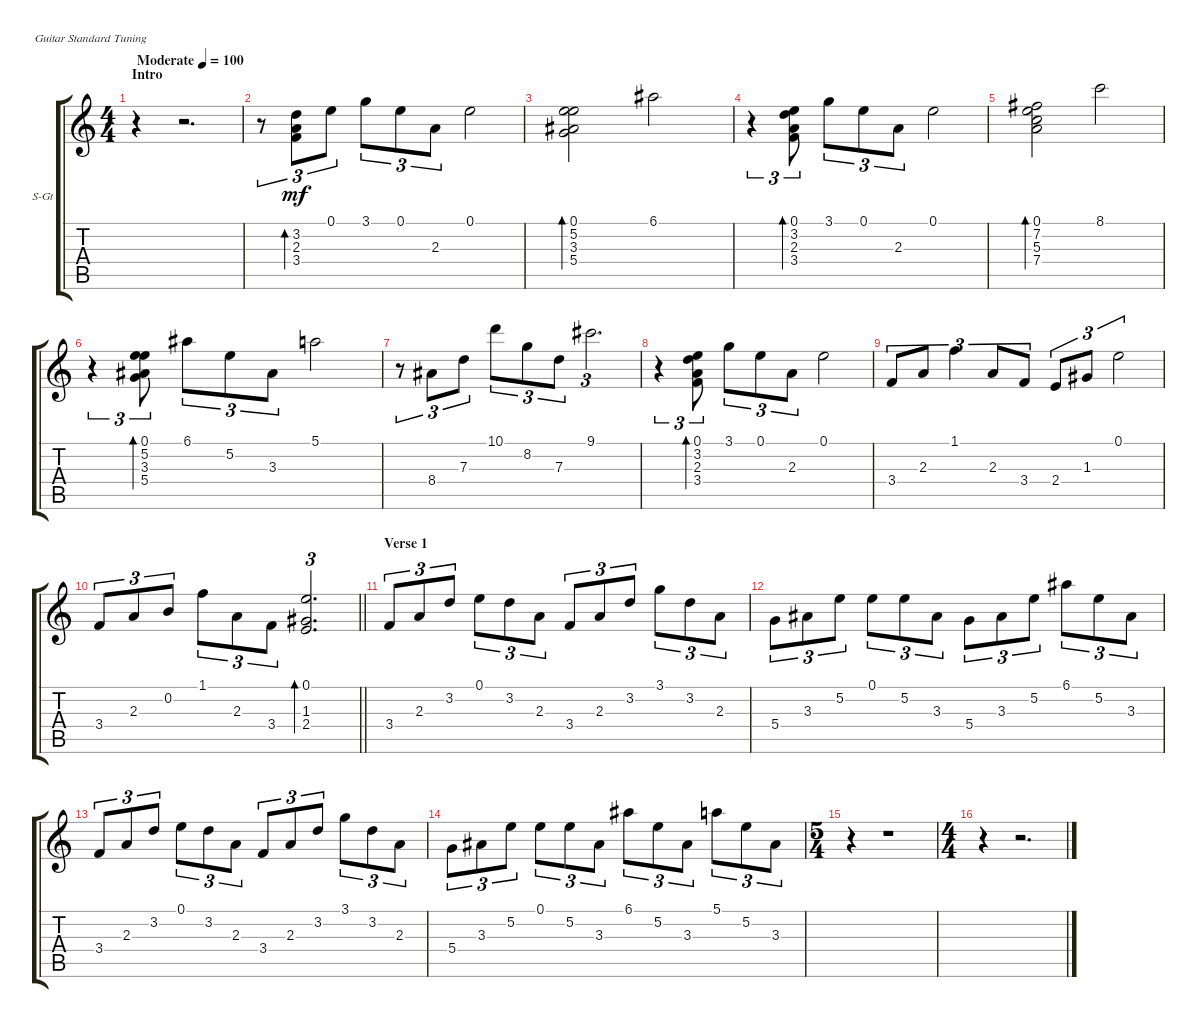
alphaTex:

\bracketExtendMode groupsimilarinstruments
\firstSystemTrackNameOrientation horizontal
\otherSystemsTrackNameOrientation horizontal
\track ("guitar clean (Artur Potemkin)" "S-Gt") {instrument acousticguitarsteel}
\staff {score tabs}
\tuning (E4 B3 G3 D3 A2 E2)
\ts (4 4)
\beaming (8 2 2 2 2)
\section ("" "Intro")
\tempo (100 "Moderate")
\clef g2
\ks aminor
r.4{dy mf instrument acousticguitarsteel} r.2{d} |
r.8{tu (3 2)} (3.4 2.3 3.2).8{tu (3 2) bd 120} 0.1.8{tu (3 2)} 3.1.8{tu (3 2)} 0.1.8{tu (3 2)} 2.3.8{tu (3 2)} 0.1.2 |
(5.4 3.3 5.2 0.1).2{bd 234} 6.1.2 |
r.4{tu (3 2)} (3.4 2.3 3.2 0.1).8{tu (3 2) bd 60} 3.1.8{tu (3 2)} 0.1.8{tu (3 2)} 2.3.8{tu (3 2)} 0.1.2 |
(7.4 5.3 7.2 0.1).2{bd 231} 8.1.2 |
r.4{tu (3 2)} (5.4 3.3 5.2 0.1).8{tu (3 2) bd 60} 6.1.8{tu (3 2)} 5.2.8{tu (3 2)} 3.3.8{tu (3 2)} 5.1.2 |
r.8{tu (3 2)} 8.4.8{tu (3 2)} 7.3.8{tu (3 2)} 10.1.8{tu (3 2)} 8.2.8{tu (3 2)} 7.3.8{tu (3 2)} 9.1.2{d tu (3 2)} |
r.4{tu (3 2)} (3.4 2.3 3.2 0.1).8{tu (3 2) bd 60} 3.1.8{tu (3 2)} 0.1.8{tu (3 2)} 2.3.8{tu (3 2)} 0.1.2 |
3.4.8{tu (3 2)} 2.3.8{tu (3 2)} 1.1.4{tu (3 2)} 2.3.8{tu (3 2)} 3.4.8{tu (3 2)} 2.4.8{tu (3 2)} 1.3.8{tu (3 2)} 0.1.2{tu (3 2)} |
\barLineRight lightlight
3.4.8{tu (3 2)} 2.3.8{tu (3 2)} 0.2.8{tu (3 2)} 1.1.8{tu (3 2)} 2.3.8{tu (3 2)} 3.4.8{tu (3 2)} (1.3 2.4 0.1).2{d tu (3 2) bd 237} |
\section ("" "Verse 1")
3.4.8{tu (3 2)} 2.3.8{tu (3 2)} 3.2.8{tu (3 2)} 0.1.8{tu (3 2)} 3.2.8{tu (3 2)} 2.3.8{tu (3 2)} 3.4.8{tu (3 2)} 2.3.8{tu (3 2)} 3.2.8{tu (3 2)} 3.1.8{tu (3 2)} 3.2.8{tu (3 2)} 2.3.8{tu (3 2)} |
5.4.8{tu (3 2)} 3.3.8{tu (3 2)} 5.2.8{tu (3 2)} 0.1.8{tu (3 2)} 5.2.8{tu (3 2)} 3.3.8{tu (3 2)} 5.4.8{tu (3 2)} 3.3.8{tu (3 2)} 5.2.8{tu (3 2)} 6.1.8{tu (3 2)} 5.2.8{tu (3 2)} 3.3.8{tu (3 2)} |
3.4.8{tu (3 2)} 2.3.8{tu (3 2)} 3.2.8{tu (3 2)} 0.1.8{tu (3 2)} 3.2.8{tu (3 2)} 2.3.8{tu (3 2)} 3.4.8{tu (3 2)} 2.3.8{tu (3 2)} 3.2.8{tu (3 2)} 3.1.8{tu (3 2)} 3.2.8{tu (3 2)} 2.3.8{tu (3 2)} |
5.4.8{tu (3 2)} 3.3.8{tu (3 2)} 5.2.8{tu (3 2)} 0.1.8{tu (3 2)} 5.2.8{tu (3 2)} 3.3.8{tu (3 2)} 6.1.8{tu (3 2)} 5.2.8{tu (3 2)} 3.3.8{tu (3 2)} 5.1.8{tu (3 2)} 5.2.8{tu (3 2)} 3.3.8{tu (3 2)} |
\ts (5 4)
\beaming (8 6 4)
r.4 r.1 |
\ts (4 4)
\beaming (8 2 2 2 2)
r.4 r.2{d}
